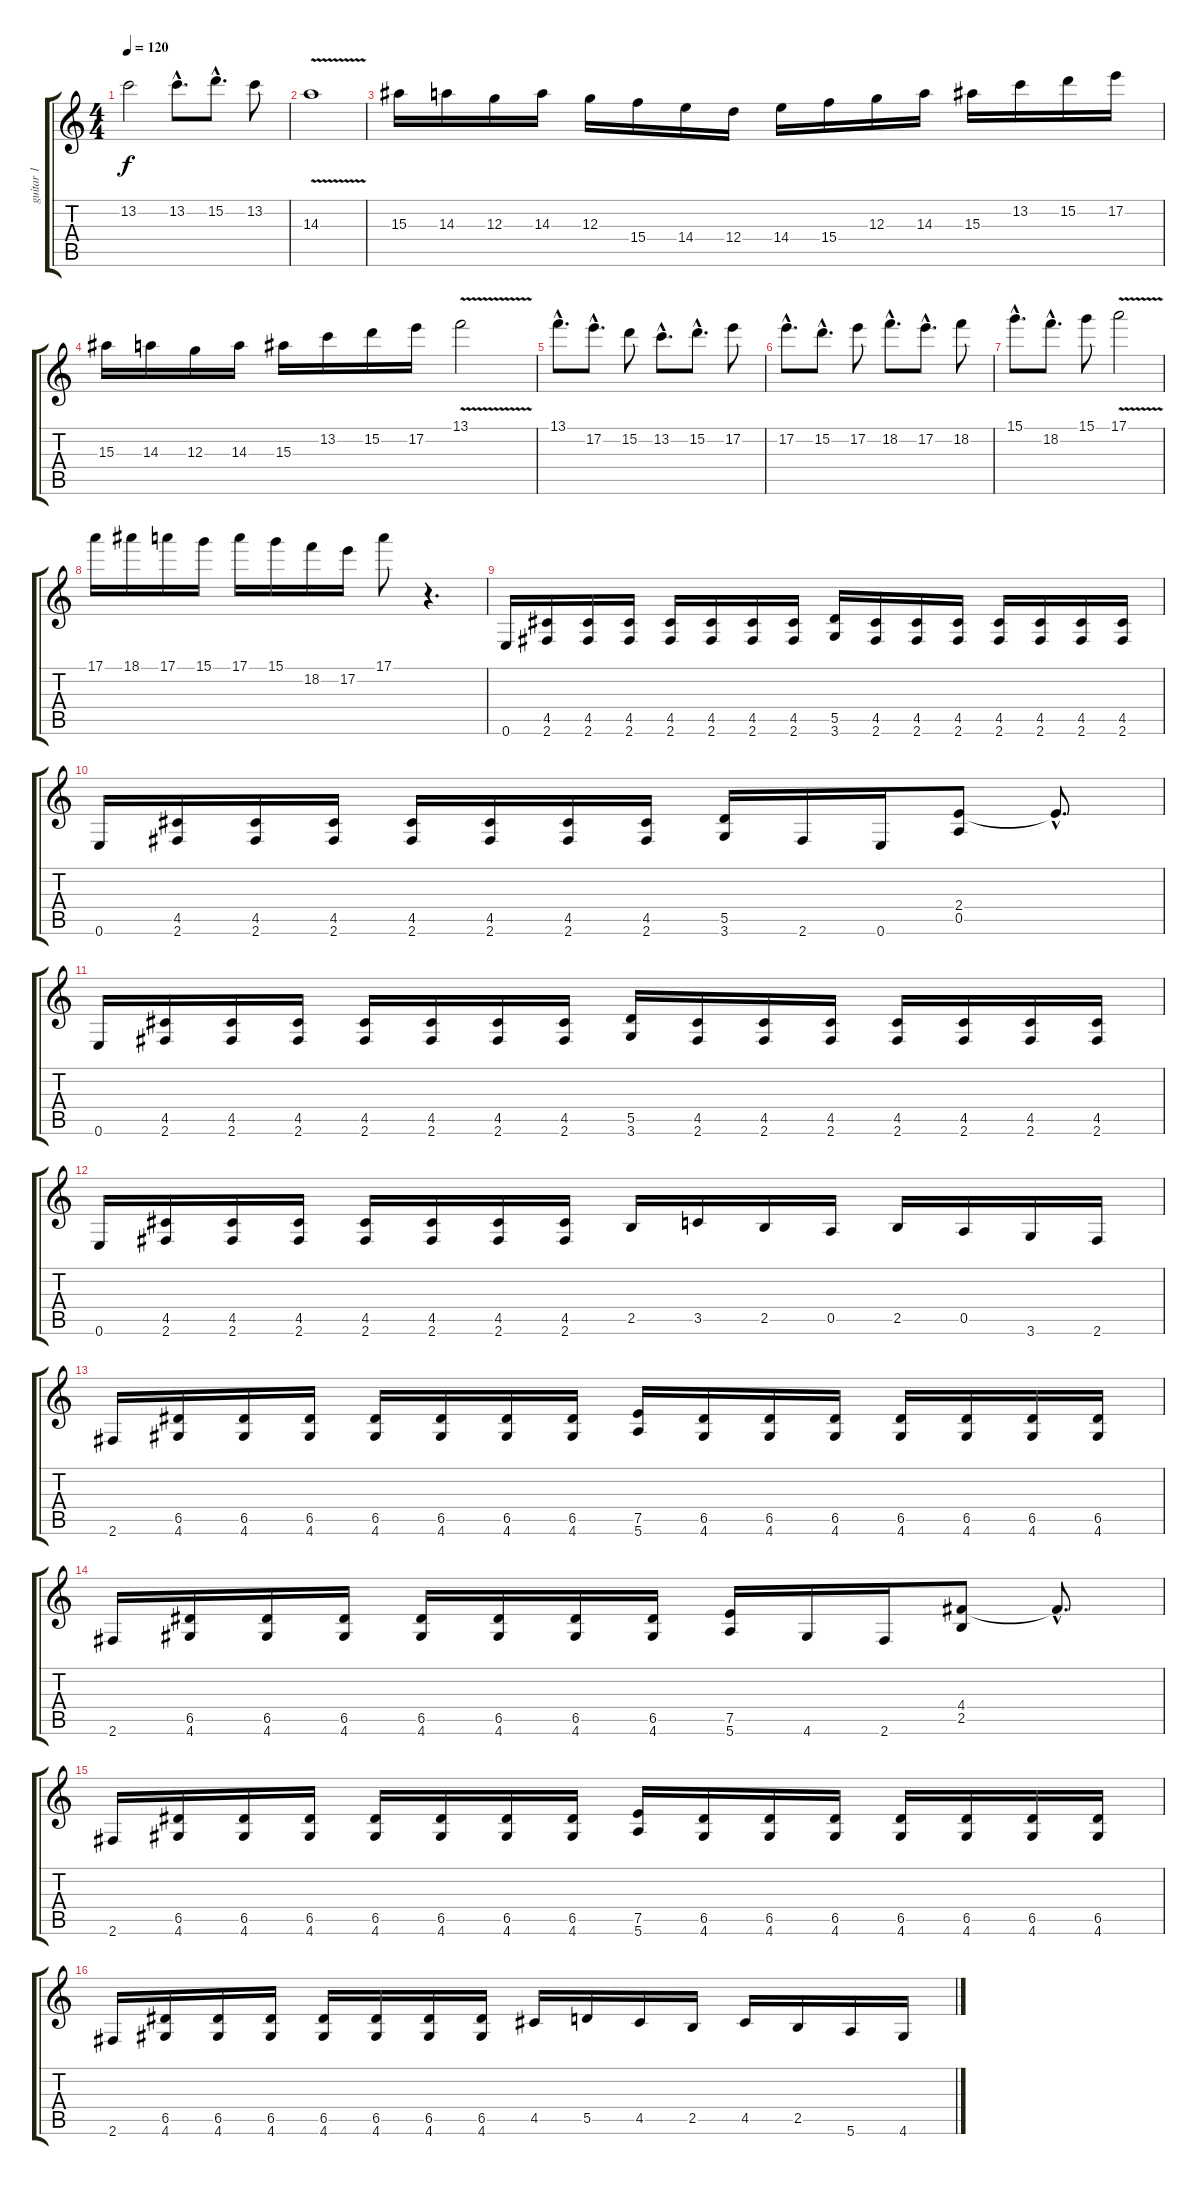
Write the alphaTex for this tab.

\track ("guitar 1" "guitar 1") {instrument overdrivenguitar}
\staff {score tabs}
\tuning (E4 B3 G3 D3 A2 E2) {hide}
\ts (4 4)
\tempo 120
\clef g2
\ks c
13.2.2{dy f} 13.2{hac}.8{d} 15.2{hac}.8{d} 13.2.8 |
14.3{v}.1 |
15.3.16 14.3.16 12.3.16 14.3.16 12.3.16 15.4.16 14.4.16 12.4.16 14.4.16 15.4.16 12.3.16 14.3.16 15.3.16 13.2.16 15.2.16 17.2.16 |
15.3.16 14.3.16 12.3.16 14.3.16 15.3.16 13.2.16 15.2.16 17.2.16 13.1{v}.2 |
13.1{hac}.8{d} 17.2{hac}.8{d} 15.2.8 13.2{hac}.8{d} 15.2{hac}.8{d} 17.2.8 |
17.2{hac}.8{d} 15.2{hac}.8{d} 17.2.8 18.2{hac}.8{d} 17.2{hac}.8{d} 18.2.8 |
15.1{hac}.8{d} 18.2{hac}.8{d} 15.1.8 17.1{v}.2 |
17.1.16 18.1.16 17.1.16 15.1.16 17.1.16 15.1.16 18.2.16 17.2.16 17.1.8 r.4{d} |
0.6.16 (4.5 2.6).16 (4.5 2.6).16 (4.5 2.6).16 (4.5 2.6).16 (4.5 2.6).16 (4.5 2.6).16 (4.5 2.6).16 (5.5 3.6).16 (4.5 2.6).16 (4.5 2.6).16 (4.5 2.6).16 (4.5 2.6).16 (4.5 2.6).16 (4.5 2.6).16 (4.5 2.6).16 |
0.6.16 (4.5 2.6).16 (4.5 2.6).16 (4.5 2.6).16 (4.5 2.6).16 (4.5 2.6).16 (4.5 2.6).16 (4.5 2.6).16 (5.5 3.6).16 2.6.16 0.6.16 (2.4 0.5).8 2.4{hac t}.8{d} |
0.6.16 (4.5 2.6).16 (4.5 2.6).16 (4.5 2.6).16 (4.5 2.6).16 (4.5 2.6).16 (4.5 2.6).16 (4.5 2.6).16 (5.5 3.6).16 (4.5 2.6).16 (4.5 2.6).16 (4.5 2.6).16 (4.5 2.6).16 (4.5 2.6).16 (4.5 2.6).16 (4.5 2.6).16 |
0.6.16 (4.5 2.6).16 (4.5 2.6).16 (4.5 2.6).16 (4.5 2.6).16 (4.5 2.6).16 (4.5 2.6).16 (4.5 2.6).16 2.5.16 3.5.16 2.5.16 0.5.16 2.5.16 0.5.16 3.6.16 2.6.16 |
2.6.16 (6.5 4.6).16 (6.5 4.6).16 (6.5 4.6).16 (6.5 4.6).16 (6.5 4.6).16 (6.5 4.6).16 (6.5 4.6).16 (7.5 5.6).16 (6.5 4.6).16 (6.5 4.6).16 (6.5 4.6).16 (6.5 4.6).16 (6.5 4.6).16 (6.5 4.6).16 (6.5 4.6).16 |
2.6.16 (6.5 4.6).16 (6.5 4.6).16 (6.5 4.6).16 (6.5 4.6).16 (6.5 4.6).16 (6.5 4.6).16 (6.5 4.6).16 (7.5 5.6).16 4.6.16 2.6.16 (4.4 2.5).8 4.4{hac t}.8{d} |
2.6.16 (6.5 4.6).16 (6.5 4.6).16 (6.5 4.6).16 (6.5 4.6).16 (6.5 4.6).16 (6.5 4.6).16 (6.5 4.6).16 (7.5 5.6).16 (6.5 4.6).16 (6.5 4.6).16 (6.5 4.6).16 (6.5 4.6).16 (6.5 4.6).16 (6.5 4.6).16 (6.5 4.6).16 |
2.6.16 (6.5 4.6).16 (6.5 4.6).16 (6.5 4.6).16 (6.5 4.6).16 (6.5 4.6).16 (6.5 4.6).16 (6.5 4.6).16 4.5.16 5.5.16 4.5.16 2.5.16 4.5.16 2.5.16 5.6.16 4.6.16
